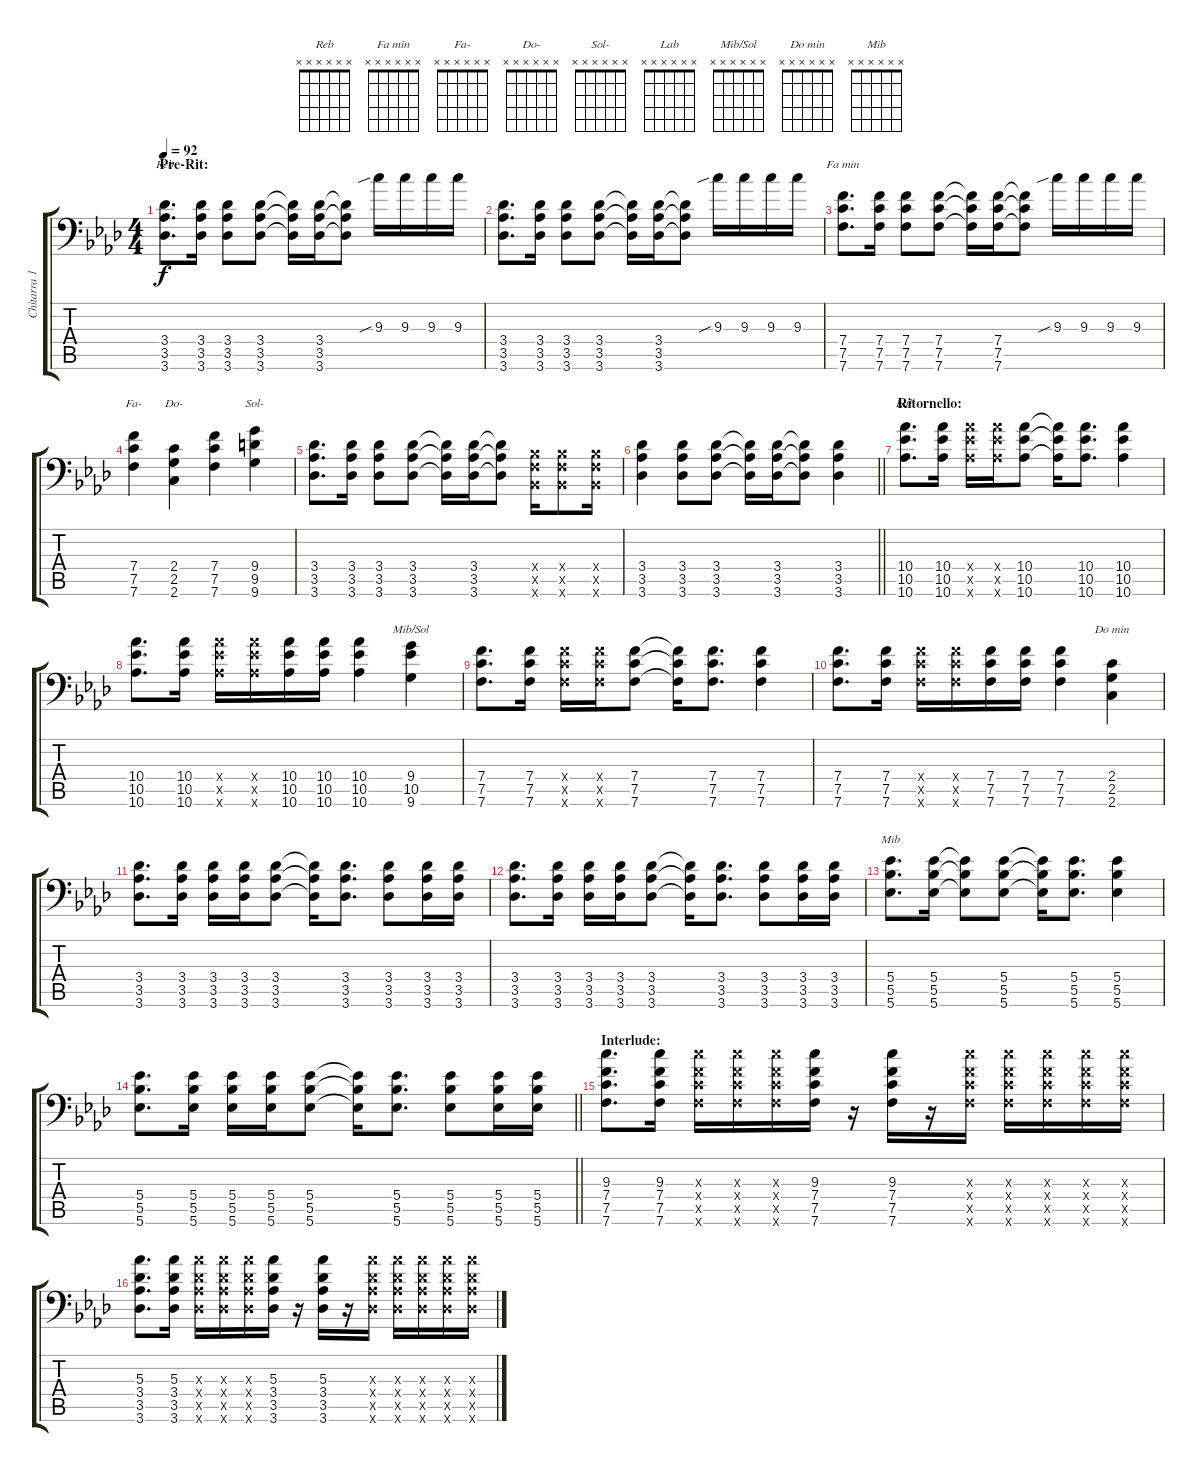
\track ("Chitarra 1" "Chitarra 1") {instrument distortionguitar}
\staff {score tabs}
\tuning (C4 G3 Eb3 Bb2 F2 Bb1) {hide}
\chord ("Reb" x x x x x x)
\chord ("Fa min" x x x x x x)
\chord ("Fa-" x x x x x x)
\chord ("Do-" x x x x x x)
\chord ("Sol-" x x x x x x)
\chord ("Lab" x x x x x x)
\chord ("Mib/Sol" x x x x x x)
\chord ("Do min" x x x x x x)
\chord ("Mib" x x x x x x)
\ts (4 4)
\section ("" "Pre-Rit:")
\tempo 92
\clef f4
\ks fminor
(3.4 3.5 3.6).8{d ch "Reb" dy f} (3.4 3.5 3.6).16 (3.4 3.5 3.6).8 (3.4 3.5 3.6).8 (3.4{t} 3.5{t} 3.6{t}).16 (3.4 3.5 3.6).16 (3.4{t} 3.5{t} 3.6{t}).8 9.3{sib}.16 9.3.16 9.3.16 9.3.16 |
(3.4 3.5 3.6).8{d} (3.4 3.5 3.6).16 (3.4 3.5 3.6).8 (3.4 3.5 3.6).8 (3.4{t} 3.5{t} 3.6{t}).16 (3.4 3.5 3.6).16 (3.4{t} 3.5{t} 3.6{t}).8 9.3{sib}.16 9.3.16 9.3.16 9.3.16 |
(7.4 7.5 7.6).8{d ch "Fa min"} (7.4 7.5 7.6).16 (7.4 7.5 7.6).8 (7.4 7.5 7.6).8 (7.4{t} 7.5{t} 7.6{t}).16 (7.4 7.5 7.6).16 (7.4{t} 7.5{t} 7.6{t}).8 9.3{sib}.16 9.3.16 9.3.16 9.3.16 |
(7.4 7.5 7.6).4{ch "Fa-"} (2.4 2.5 2.6).4{ch "Do-"} (7.4 7.5 7.6).4 (9.4 9.5 9.6).4{ch "Sol-"} |
(3.4 3.5 3.6).8{d} (3.4 3.5 3.6).16 (3.4 3.5 3.6).8 (3.4 3.5 3.6).8 (3.4{t} 3.5{t} 3.6{t}).16 (3.4 3.5 3.6).16 (3.4{t} 3.5{t} 3.6{t}).8 (0.4{x} 0.5{x} 0.6{x}).16 (0.4{x} 0.5{x} 0.6{x}).8 (0.4{x} 0.5{x} 0.6{x}).16 |
\barLineRight lightlight
(3.4 3.5 3.6).4 (3.4 3.5 3.6).8 (3.4 3.5 3.6).8 (3.4{t} 3.5{t} 3.6{t}).16 (3.4 3.5 3.6).16 (3.4{t} 3.5{t} 3.6{t}).8 (3.4 3.5 3.6).4 |
\section ("" "Ritornello:")
(10.4 10.5 10.6).8{d ch "Lab"} (10.4 10.5 10.6).16 (10.4{x} 10.5{x} 10.6{x}).16 (10.4{x} 10.5{x} 10.6{x}).16 (10.4 10.5 10.6).8 (10.4{t} 10.5{t} 10.6{t}).16 (10.4 10.5 10.6).8{d} (10.4 10.5 10.6).4 |
(10.4 10.5 10.6).8{d} (10.4 10.5 10.6).16 (10.4{x} 10.5{x} 10.6{x}).16 (10.4{x} 10.5{x} 10.6{x}).16 (10.4 10.5 10.6).16 (10.4 10.5 10.6).16 (10.4 10.5 10.6).4 (9.4 10.5 9.6).4{ch "Mib/Sol"} |
(7.4 7.5 7.6).8{d} (7.4 7.5 7.6).16 (7.4{x} 7.5{x} 7.6{x}).16 (7.4{x} 7.5{x} 7.6{x}).16 (7.4 7.5 7.6).8 (7.4{t} 7.5{t} 7.6{t}).16 (7.4 7.5 7.6).8{d} (7.4 7.5 7.6).4 |
(7.4 7.5 7.6).8{d} (7.4 7.5 7.6).16 (7.4{x} 7.5{x} 7.6{x}).16 (7.4{x} 7.5{x} 7.6{x}).16 (7.4 7.5 7.6).16 (7.4 7.5 7.6).16 (7.4 7.5 7.6).4 (2.4 2.5 2.6).4{ch "Do min"} |
(3.4 3.5 3.6).8{d} (3.4 3.5 3.6).16 (3.4 3.5 3.6).16 (3.4 3.5 3.6).16 (3.4 3.5 3.6).8 (3.4{t} 3.5{t} 3.6{t}).16 (3.4 3.5 3.6).8{d} (3.4 3.5 3.6).8 (3.4 3.5 3.6).16 (3.4 3.5 3.6).16 |
(3.4 3.5 3.6).8{d} (3.4 3.5 3.6).16 (3.4 3.5 3.6).16 (3.4 3.5 3.6).16 (3.4 3.5 3.6).8 (3.4{t} 3.5{t} 3.6{t}).16 (3.4 3.5 3.6).8{d} (3.4 3.5 3.6).8 (3.4 3.5 3.6).16 (3.4 3.5 3.6).16 |
(5.4 5.5 5.6).8{d ch "Mib"} (5.4 5.5 5.6).16 (5.4{t} 5.5{t} 5.6{t}).8 (5.4 5.5 5.6).8 (5.4{t} 5.5{t} 5.6{t}).16 (5.4 5.5 5.6).8{d} (5.4 5.5 5.6).4 |
\barLineRight lightlight
(5.4 5.5 5.6).8{d} (5.4 5.5 5.6).16 (5.4 5.5 5.6).16 (5.4 5.5 5.6).16 (5.4 5.5 5.6).8 (5.4{t} 5.5{t} 5.6{t}).16 (5.4 5.5 5.6).8{d} (5.4 5.5 5.6).8 (5.4 5.5 5.6).16 (5.4 5.5 5.6).16 |
\section ("" "Interlude:")
(9.3 7.4 7.5 7.6).8{d} (9.3 7.4 7.5 7.6).16 (9.3{x} 7.4{x} 7.5{x} 7.6{x}).16 (9.3{x} 7.4{x} 7.5{x} 7.6{x}).16 (9.3{x} 7.4{x} 7.5{x} 7.6{x}).16 (9.3 7.4 7.5 7.6).16 r.16 (9.3 7.4 7.5 7.6).16 r.16 (9.3{x} 7.4{x} 7.5{x} 7.6{x}).16 (9.3{x} 7.4{x} 7.5{x} 7.6{x}).16 (9.3{x} 7.4{x} 7.5{x} 7.6{x}).16 (9.3{x} 7.4{x} 7.5{x} 7.6{x}).16 (9.3{x} 7.4{x} 7.5{x} 7.6{x}).16 |
(5.3 3.4 3.5 3.6).8{d} (5.3 3.4 3.5 3.6).16 (5.3{x} 3.4{x} 3.5{x} 3.6{x}).16 (5.3{x} 3.4{x} 3.5{x} 3.6{x}).16 (5.3{x} 3.4{x} 3.5{x} 3.6{x}).16 (5.3 3.4 3.5 3.6).16 r.16 (5.3 3.4 3.5 3.6).16 r.16 (5.3{x} 3.4{x} 3.5{x} 3.6{x}).16 (5.3{x} 3.4{x} 3.5{x} 3.6{x}).16 (5.3{x} 3.4{x} 3.5{x} 3.6{x}).16 (5.3{x} 3.4{x} 3.5{x} 3.6{x}).16 (5.3{x} 3.4{x} 3.5{x} 3.6{x}).16
